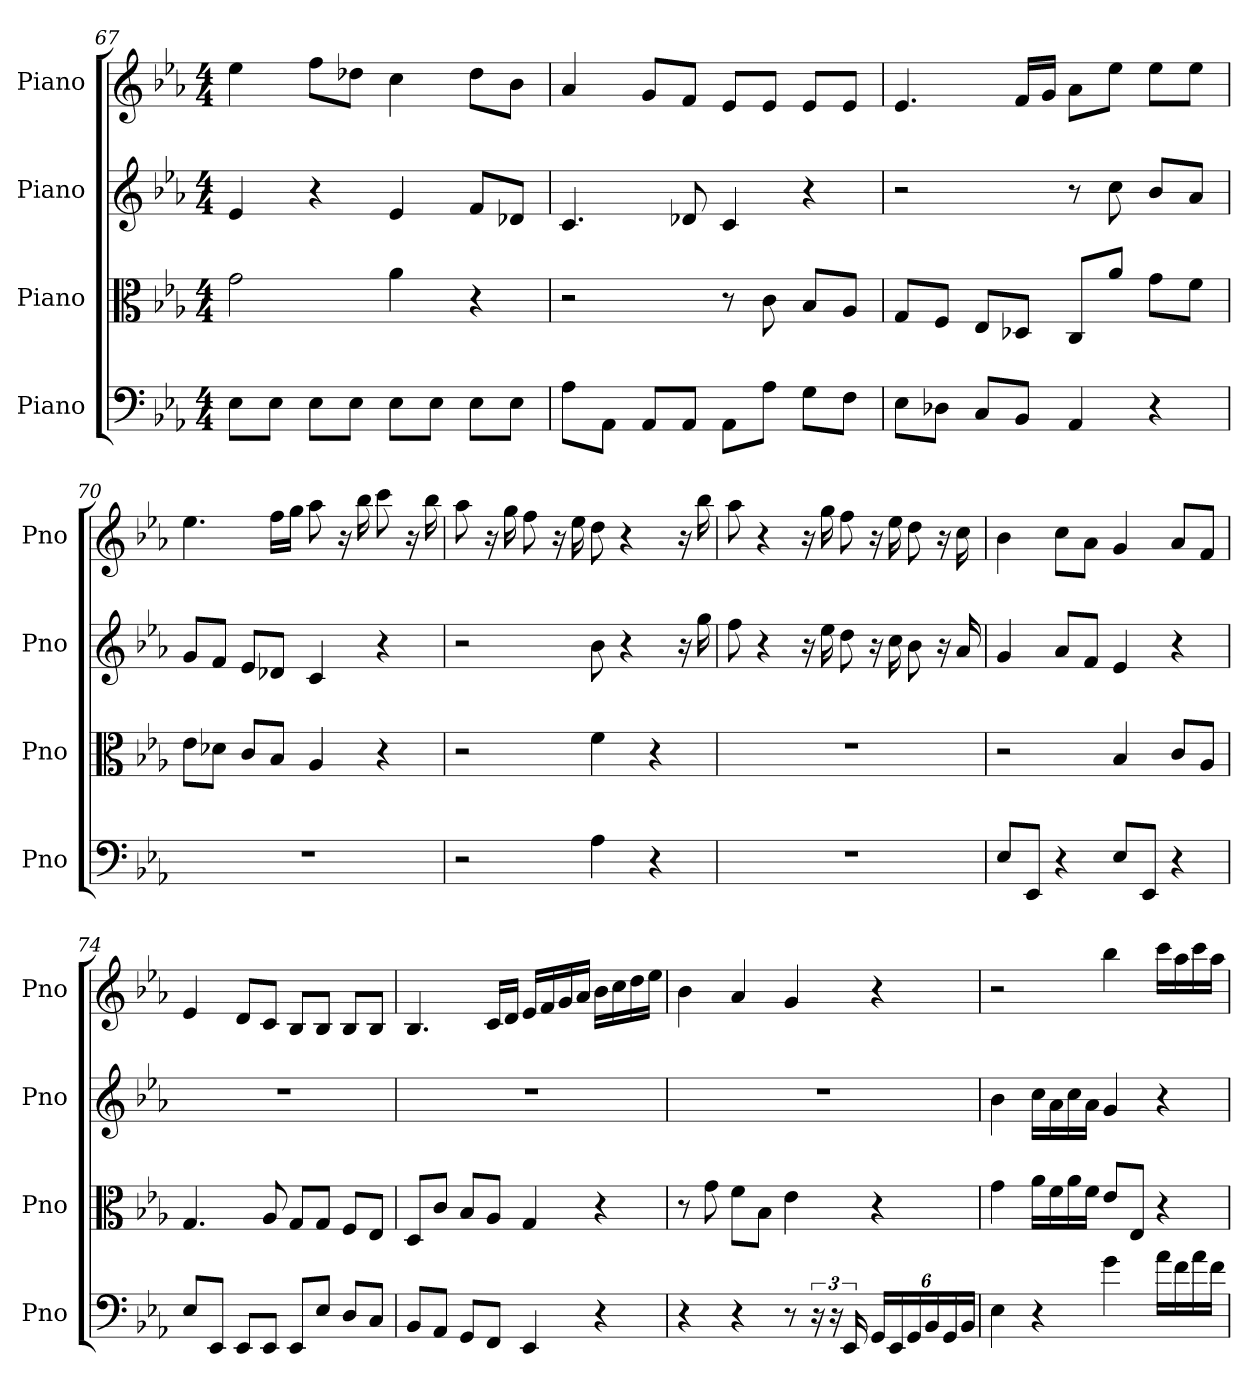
**kern	**kern	**kern	**kern
*part4	*part3	*part2	*part1
*staff4	*staff3	*staff2	*staff1
*I"Piano	*I"Piano	*I"Piano	*I"Piano
*I'Pno	*I'Pno	*I'Pno	*I'Pno
*clefF4	*clefC3	*clefG2	*clefG2
*k[b-e-a-]	*k[b-e-a-]	*k[b-e-a-]	*k[b-e-a-]
*M4/4	*M4/4	*M4/4	*M4/4
=67	=67	=67	=67
8E-\L	2g\	4e-/	4ee-\
8E-\J	.	.	.
8E-\L	.	4r	8ff\L
8E-\J	.	.	8dd-X\J
8E-\L	4a-\	4e-/	4cc\
8E-\J	.	.	.
8E-\L	4r	8f/L	8dd-\L
8E-\J	.	8d-X/J	8b-\J
!!LO:PB:g=z
=68	=68	=68	=68
8A-\L	2r	4.c/	4a-/
8AA-\J	.	.	.
8AA-/L	.	.	8g/L
8AA-/J	.	8d-X/	8f/J
8AA-\L	8r	4c/	8e-/L
8A-\J	8c\	.	8e-/J
8G\L	8B-/L	4r	8e-/L
8F\J	8A-/J	.	8e-/J
=69	=69	=69	=69
8E-\L	8G/L	2r	4.e-/
8D-X\J	8F/J	.	.
8C/L	8E-/L	.	.
8BB-/J	8D-X/J	.	16f/LL
.	.	.	16g/JJ
4AA-/	8C/L	8r	8a-\L
.	8a-/J	8cc\	8ee-\J
4r	8g\L	8b-/L	8ee-\L
.	8f\J	8a-/J	8ee-\J
=70	=70	=70	=70
1r	8e-\L	8g/L	4.ee-\
.	8d-X\J	8f/J	.
.	8c/L	8e-/L	.
.	8B-/J	8d-X/J	16ff\LL
.	.	.	16gg\JJ
.	4A-/	4c/	8aa-\
.	.	.	16r
.	.	.	16bb-\
.	4r	4r	8ccc\
.	.	.	16r
.	.	.	16bb-\
=71	=71	=71	=71
2r	2r	2r	8aa-\
.	.	.	16r
.	.	.	16gg\
.	.	.	8ff\
.	.	.	16r
.	.	.	16ee-\
4A-\	4f\	8b-\	8dd\
.	.	4r	4r
4r	4r	.	.
.	.	16r	16r
.	.	16gg\	16bb-\
!!LO:LB:g=z
=72	=72	=72	=72
1r	1r	8ff\	8aa-\
.	.	4r	4r
.	.	16r	16r
.	.	16ee-\	16gg\
.	.	8dd\	8ff\
.	.	16r	16r
.	.	16cc\	16ee-\
.	.	8b-\	8dd\
.	.	16r	16r
.	.	16a-/	16cc\
=73	=73	=73	=73
8E-/L	2r	4g/	4b-\
8EE-/J	.	.	.
4r	.	8a-/L	8cc\L
.	.	8f/J	8a-\J
8E-/L	4B-/	4e-/	4g/
8EE-/J	.	.	.
4r	8c/L	4r	8a-/L
.	8A-/J	.	8f/J
=74	=74	=74	=74
8E-/L	4.G/	1r	4e-/
8EE-/J	.	.	.
8EE-/L	.	.	8d/L
8EE-/J	8A-/	.	8c/J
8EE-/L	8G/L	.	8B-/L
8E-/J	8G/J	.	8B-/J
8D/L	8F/L	.	8B-/L
8C/J	8E-/J	.	8B-/J
=75	=75	=75	=75
8BB-/L	8D/L	1r	4.B-/
8AA-/J	8c/J	.	.
8GG/L	8B-/L	.	.
8FF/J	8A-/J	.	16c/LL
.	.	.	16d/JJ
4EE-/	4G/	.	16e-/LL
.	.	.	16f/
.	.	.	16g/
.	.	.	16a-/JJ
4r	4r	.	16b-\LL
.	.	.	16cc\
.	.	.	16dd\
.	.	.	16ee-\JJ
!!LO:LB:g=z
=76	=76	=76	=76
4r	8r	1r	4b-\
.	8g\	.	.
4r	8f\L	.	4a-/
.	8B-\J	.	.
8r	4e-\	.	4g/
24r	.	.	.
24r	.	.	.
24EE-/	.	.	.
*Xbrackettup	*	*	*
24GG/LL	4r	.	4r
24EE-/	.	.	.
24GG/	.	.	.
24BB-/	.	.	.
24GG/	.	.	.
24BB-/JJ	.	.	.
=77	=77	=77	=77
4E-\	4g\	4b-\	2r
4r	16a-\LL	16cc\LL	.
.	16f\	16a-\	.
.	16a-\	16cc\	.
.	16f\JJ	16a-\JJ	.
4g\	8e-/L	4g/	4bb-\
.	8E-/J	.	.
16a-\LL	4r	4r	16ccc\LL
16f\	.	.	16aa-\
16a-\	.	.	16ccc\
16f\JJ	.	.	16aa-\JJ
=	=	=	=
*-	*-	*-	*-
